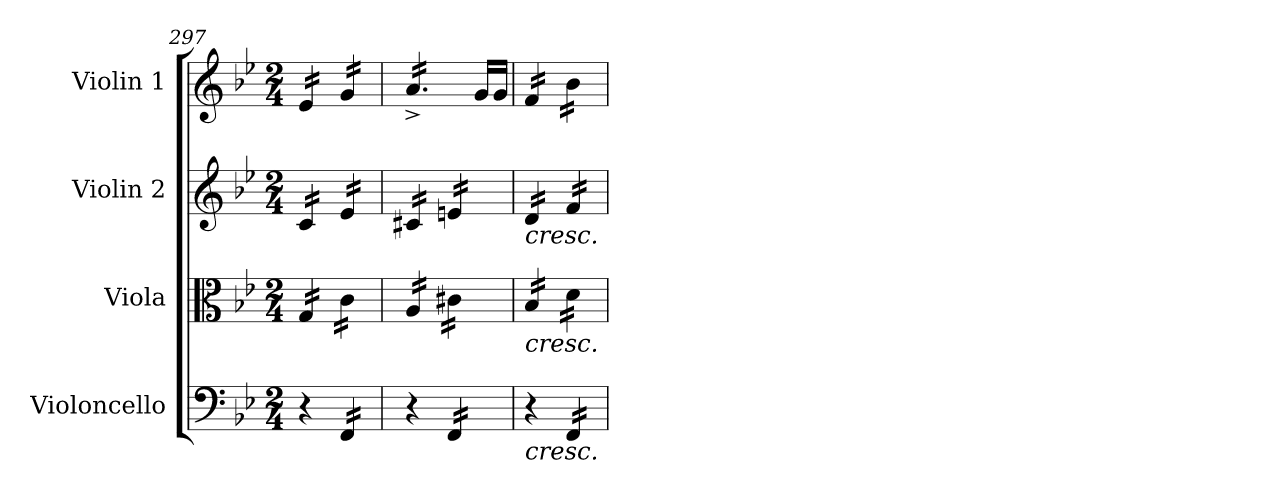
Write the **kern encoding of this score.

**kern	**kern	**kern	**kern
*part4	*part3	*part2	*part1
*staff4	*staff3	*staff2	*staff1
*I"Violoncello	*I"Viola	*I"Violin 2	*I"Violin 1
*I'Vc	*I'Vla	*I'Vln	*I'Vln
*clefF4	*clefC3	*clefG2	*clefG2
*k[b-e-]	*k[b-e-]	*k[b-e-]	*k[b-e-]
*M2/4	*M2/4	*M2/4	*M2/4
=297	=297	=297	=297
*	*tremolo	*	*
*	*	*tremolo	*
*	*	*	*tremolo
4r	16G/LL	16c/LL	16e-/LL
.	16G/	16c/	16e-/
.	16G/	16c/	16e-/
.	16G/JJ	16c/JJ	16e-/JJ
*tremolo	*	*	*
16FF/LL	16c\LL	16e-/LL	16g/LL
16FF/	16c\	16e-/	16g/
16FF/	16c\	16e-/	16g/
16FF/JJ	16c\JJ	16e-/JJ	16g/JJ
!!LO:LB:g=z
=298	=298	=298	=298
4r	16A/LL	16c#X/LL	16a^/LL
.	16A/	16c#X/	16a^/
.	16A/	16c#X/	16a^/
.	16A/JJ	16c#X/JJ	16a^/
16FF/LL	16c#X\LL	16en/LL	16a^/
16FF/	16c#X\	16en/	16a^/JJ
*	*	*	*Xtremolo
16FF/	16c#X\	16en/	16g/LL
16FF/JJ	16c#X\JJ	16en/JJ	16g/JJ
=299	=299	=299	=299
!	!	!	!LO:TX:b:i:t=cresc.
!	!	!LO:TX:b:i:t=cresc.	!
!	!LO:TX:b:i:t=cresc.	!	!
!LO:TX:b:i:t=cresc.	!	!	!
*	*	*	*tremolo
4r	16B-/LL	16d/LL	16f/LL
.	16B-/	16d/	16f/
.	16B-/	16d/	16f/
.	16B-/JJ	16d/JJ	16f/JJ
16FF/LL	16d\LL	16f/LL	16b-\LL
16FF/	16d\	16f/	16b-\
16FF/	16d\	16f/	16b-\
16FF/JJ	16d\JJ	16f/JJ	16b-\JJ
*	*	*	*Xtremolo
*	*	*Xtremolo	*
*	*Xtremolo	*	*
*Xtremolo	*	*	*
=	=	=	=
*-	*-	*-	*-
